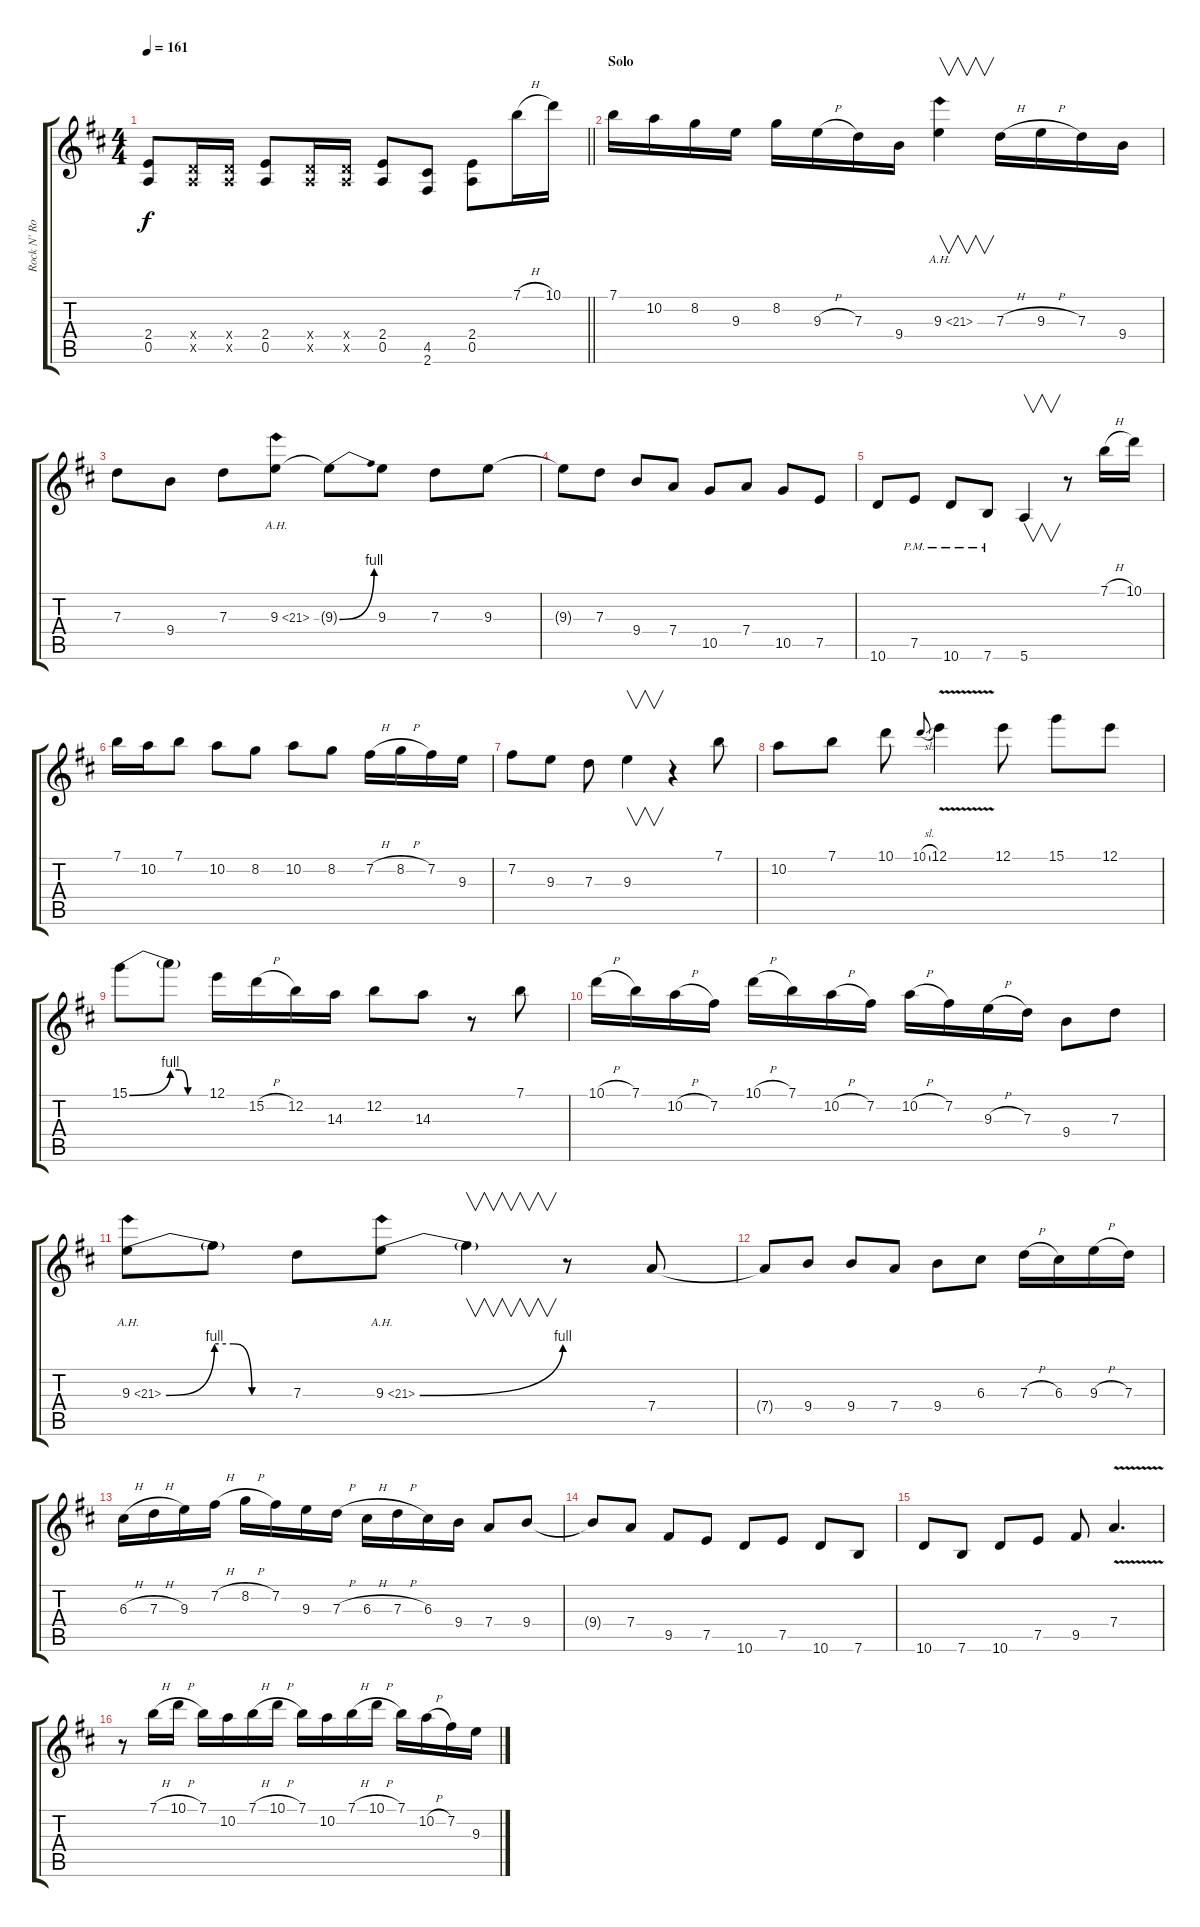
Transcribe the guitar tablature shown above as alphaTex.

\track ("Rock N' Rolf" "Rock N' Ro") {instrument distortionguitar}
\staff {score tabs}
\tuning (E4 B3 G3 D3 A2 E2) {hide}
\ts (4 4)
\tempo 161
\clef g2
\barLineRight lightlight
\ks bminor
(2.4{t} 0.5{t}).8{dy f} (0.4{x} 0.5{x}).16 (0.4{x} 0.5{x}).16 (2.4 0.5).8 (0.4{x} 0.5{x}).16 (0.4{x} 0.5{x}).16 (2.4 0.5).8 (4.5 2.6).8 (2.4 0.5).8 7.1{h}.16 10.1.16 |
\section ("" "Solo")
7.1.16 10.2.16 8.2.16 9.3.16 8.2.16 9.3{h}.16 7.3.16 9.4.16 9.3{ah 12}.4{v} 7.3{h}.16 9.3{h}.16 7.3.16 9.4.16 |
7.3.8 9.4.8 7.3.8 9.3{ah 12}.8 9.3{be (bend 0 0 60 4) t}.8 9.3.8 7.3.8 9.3.8 |
9.3{t}.8 7.3.8 9.4.8 7.4.8 10.5.8 7.4.8 10.5.8 7.5.8 |
10.6.8 7.5{pm}.8 10.6{pm}.8 7.6{pm}.8 5.6.4{v} r.8 7.1{h}.16 10.1.16 |
7.1.16 10.2.16 7.1.8 10.2.8 8.2.8 10.2.8 8.2.8 7.2{h}.16 8.2{h}.16 7.2.16 9.3.16 |
7.2.8 9.3.8 7.3.8 9.3.4{v} r.4 7.1.8 |
10.2.8 7.1.8 10.1.8 10.1{sl}.8{gr onbeat} 12.1{v}.4 12.1.8 15.1.8 12.1.8 |
15.1{be (bend 0 0 60 4)}.8 15.1{be (custom 0 4 15 4 30 0 60 0) t}.8 12.1.16 15.2{h}.16 12.2.16 14.3.16 12.2.8 14.3.8 r.8 7.1.8 |
10.1{h}.16 7.1.16 10.2{h}.16 7.2.16 10.1{h}.16 7.1.16 10.2{h}.16 7.2.16 10.2{h}.16 7.2.16 9.3{h}.16 7.3.16 9.4.8 7.3.8 |
9.3{be (bend 0 0 60 4) ah 12}.8 9.3{be (custom 0 4 15 4 30 0 60 0) t}.8 7.3.8 9.3{be (bend 0 0 60 4) ah 12}.8 9.3{t}.4{v} r.8 7.4.8 |
7.4{t}.8 9.4.8 9.4.8 7.4.8 9.4.8 6.3.8 7.3{h}.16 6.3.16 9.3{h}.16 7.3.16 |
6.3{h}.16 7.3{h}.16 9.3.16 7.2{h}.16 8.2{h}.16 7.2.16 9.3.16 7.3{h}.16 6.3{h}.16 7.3{h}.16 6.3.16 9.4.16 7.4.8 9.4.8 |
9.4{t}.8 7.4.8 9.5.8 7.5.8 10.6.8 7.5.8 10.6.8 7.6.8 |
10.6.8 7.6.8 10.6.8 7.5.8 9.5.8 7.4{v}.4{d} |
r.8 7.1{h}.16 10.1{h}.16 7.1.16 10.2.16 7.1{h}.16 10.1{h}.16 7.1.16 10.2.16 7.1{h}.16 10.1{h}.16 7.1.16 10.2{h}.16 7.2.16 9.3.16
